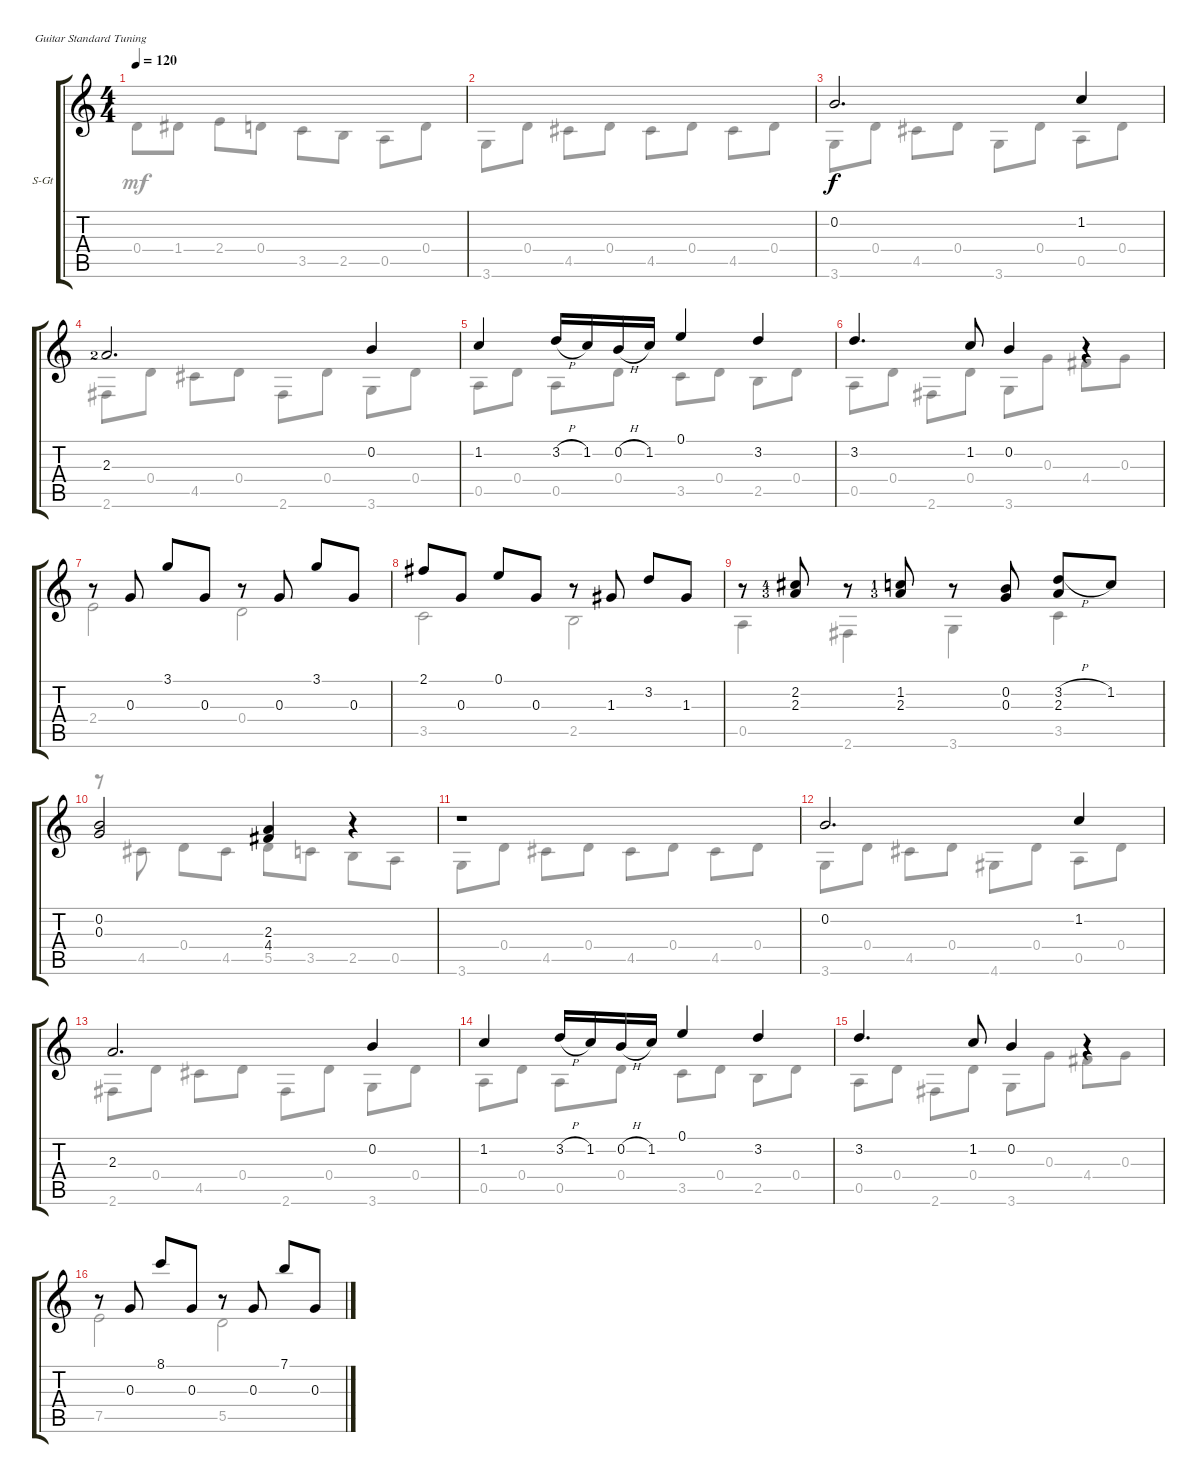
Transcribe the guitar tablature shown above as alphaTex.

\defaultSystemsLayout 4
\bracketExtendMode groupsimilarinstruments
\firstSystemTrackNameOrientation horizontal
\otherSystemsTrackNameOrientation horizontal
\track ("Steel Guitar" "S-Gt") {instrument acousticguitarsteel}
\staff {score tabs}
\tuning (E4 B3 G3 D3 A2 E2)
\voice
\ts (4 4)
\tempo 120
\clef g2
\ks c
|
|
0.2.2{d} 1.2.4 |
2.3{lf 3}.2{d} 0.2.4 |
1.2.4 3.2{h}.16 1.2.16 0.2{h}.16 1.2.16 0.1.4 3.2.4 |
3.2.4{d} 1.2.8 0.2.4 r.4 |
r.8 0.3.8 3.1.8 0.3.8 r.8 0.3.8 3.1.8 0.3.8 |
2.1.8 0.3.8 0.1.8 0.3.8 r.8 1.3.8 3.2.8 1.3.8 |
r.8 (2.2{lf 5} 2.3{lf 4}).8 r.8 (2.3{lf 4} 1.2{lf 2}).8 r.8 (0.2 0.3).8 (2.3 3.2{h}).8 1.2.8 |
(0.2 0.3).2 (2.3 4.4).4 r.4 |
r.1 |
0.2.2{d} 1.2.4 |
2.3.2{d} 0.2.4 |
1.2.4 3.2{h}.16 1.2.16 0.2{h}.16 1.2.16 0.1.4 3.2.4 |
3.2.4{d} 1.2.8 0.2.4 r.4 |
r.8 0.3.8 8.1.8 0.3.8 r.8 0.3.8 7.1.8 0.3.8
\voice
\clef g2
\ottava regular
\simile none
\ks c
0.4.8{dy mf} 1.4.8 2.4.8 0.4.8 3.5.8 2.5.8 0.5.8 0.4.8 |
3.6.8 0.4.8 4.5.8 0.4.8 4.5.8 0.4.8 4.5.8 0.4.8 |
3.6.8 0.4.8 4.5.8 0.4.8 3.6.8 0.4.8 0.5.8 0.4.8 |
2.6.8 0.4.8 4.5.8 0.4.8 2.6.8 0.4.8 3.6.8 0.4.8 |
0.5.8 0.4.8 0.5.8 0.4.8 3.5.8 0.4.8 2.5.8 0.4.8 |
0.5.8 0.4.8 2.6.8 0.4.8 3.6.8 0.3.8 4.4.8 0.3.8 |
2.4.2 0.4.2 |
3.5.2 2.5.2 |
0.5.4 2.6.4 3.6.4 3.5.4 |
r.8 4.5.8 0.4.8 4.5.8 5.5.8 3.5.8 2.5.8 0.5.8 |
3.6.8 0.4.8 4.5.8 0.4.8 4.5.8 0.4.8 4.5.8 0.4.8 |
3.6.8 0.4.8 4.5.8 0.4.8 4.6.8 0.4.8 0.5.8 0.4.8 |
2.6.8 0.4.8 4.5.8 0.4.8 2.6.8 0.4.8 3.6.8 0.4.8 |
0.5.8 0.4.8 0.5.8 0.4.8 3.5.8 0.4.8 2.5.8 0.4.8 |
0.5.8 0.4.8 2.6.8 0.4.8 3.6.8 0.3.8 4.4.8 0.3.8 |
7.5.2 5.5.2
